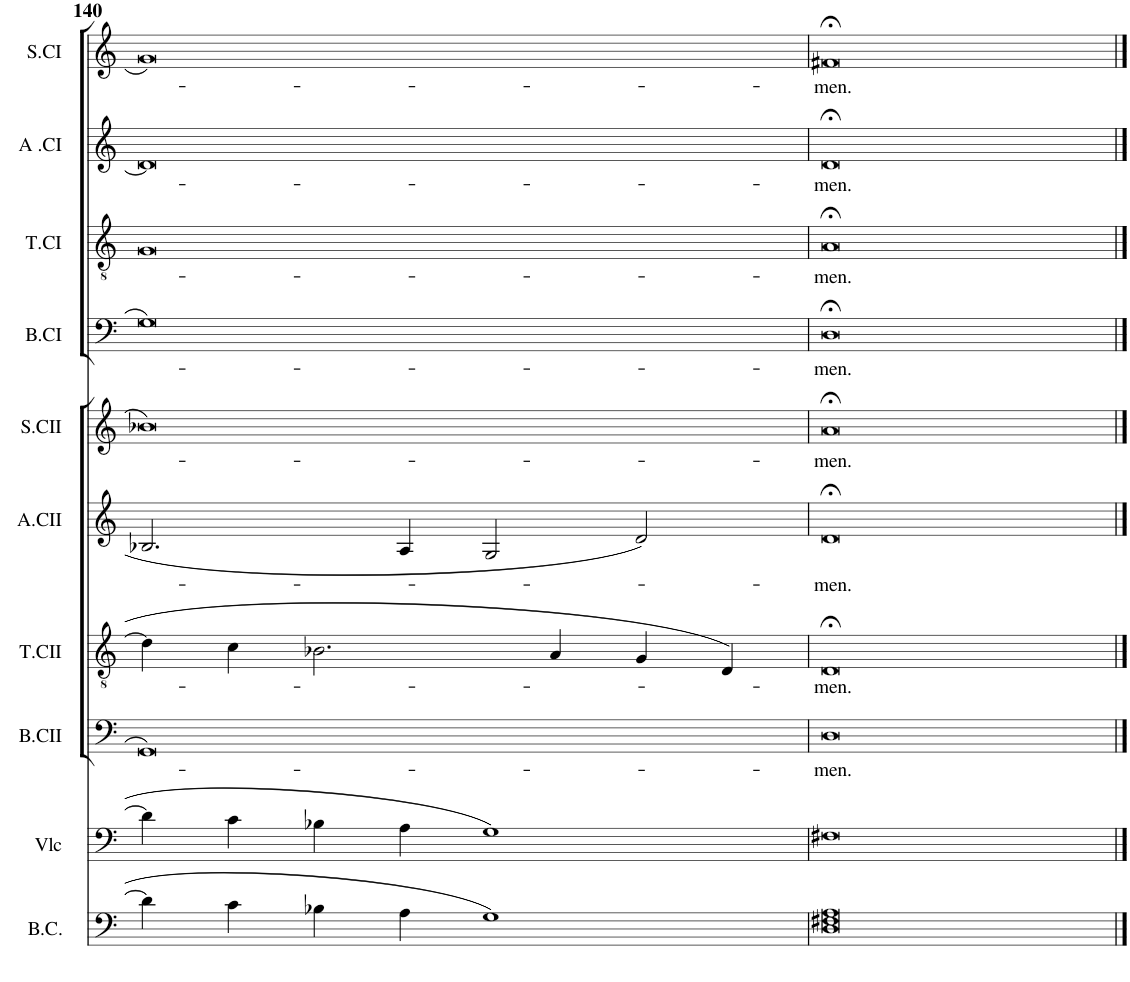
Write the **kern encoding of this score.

**kern	**kern	**kern	**text	**kern	**text	**kern	**text	**kern	**text	**kern	**text	**kern	**text	**kern	**text	**kern	**text
*part10	*part9	*part8	*part8	*part7	*part7	*part6	*part6	*part5	*part5	*part4	*part4	*part3	*part3	*part2	*part2	*part1	*part1
*staff10	*staff9	*staff8	*staff8	*staff7	*staff7	*staff6	*staff6	*staff5	*staff5	*staff4	*staff4	*staff3	*staff3	*staff2	*staff2	*staff1	*staff1
*I"Basse Continue	*I"Violoncelle	*I"Basse CII	*	*I"Ténor CII	*	*I"Alto CII	*	*I"Soprano CII	*	*I"Basse CI	*	*I"Tenor CI	*	*I"Alto CI	*	*I"Soprano CI	*
*I'B.C.	*I'Vlc	*I'B.CII	*	*I'T.CII	*	*I'A.CII	*	*I'S.CII	*	*I'B.CI	*	*I'T.CI	*	*I'A .CI	*	*I'S.CI	*
!!LO:PB:g=z
*clefF4	*clefF4	*clefF4	*	*clefGv2	*	*clefG2	*	*clefG2	*	*clefF4	*	*clefGv2	*	*clefG2	*	*clefG2	*
*k[]	*k[]	*k[]	*	*k[]	*	*k[]	*	*k[]	*	*k[]	*	*k[]	*	*k[]	*	*k[]	*
*M4/2	*M4/2	*M4/2	*	*M4/2	*	*M4/2	*	*M4/2	*	*M4/2	*	*M4/2	*	*M4/2	*	*M4/2	*
=140	=140	=140	=140	=140	=140	=140	=140	=140	=140	=140	=140	=140	=140	=140	=140	=140	=140
4d\]	4d\]	0GG	.	4d\]	.	2.B-X/	.	0b-X	.	0G	.	0G	.	0d]	.	0g	.
4c\	4c\	.	.	4c\	.	.	.	.	.	.	.	.	.	.	.	.	.
4B-X\	4B-X\	.	.	2.B-X\	.	.	.	.	.	.	.	.	.	.	.	.	.
4A\	4A\	.	.	.	.	4A/	.	.	.	.	.	.	.	.	.	.	.
1G	1G	.	.	.	.	2G/	.	.	.	.	.	.	.	.	.	.	.
.	.	.	.	4A/	.	.	.	.	.	.	.	.	.	.	.	.	.
.	.	.	.	4G/	.	2d/	.	.	.	.	.	.	.	.	.	.	.
.	.	.	.	4D/	.	.	.	.	.	.	.	.	.	.	.	.	.
=141	=141	=141	=141	=141	=141	=141	=141	=141	=141	=141	=141	=141	=141	=141	=141	=141	=141
!	!	!	!LO:LY:b	!	!LO:LY:b	!	!LO:LY:b	!	!LO:LY:b	!	!LO:LY:b	!	!LO:LY:b	!	!LO:LY:b	!	!LO:LY:b
0D 0F#X 0A	0F#X	0D	-men.	0D;<	-men.	0d;<	-men.	0a;<	-men.	0D;<	-men.	0A;<	-men.	0d;<	-men.	0f#X;<	-men.
==	==	==	==	==	==	==	==	==	==	==	==	==	==	==	==	==	==
*-	*-	*-	*-	*-	*-	*-	*-	*-	*-	*-	*-	*-	*-	*-	*-	*-	*-
